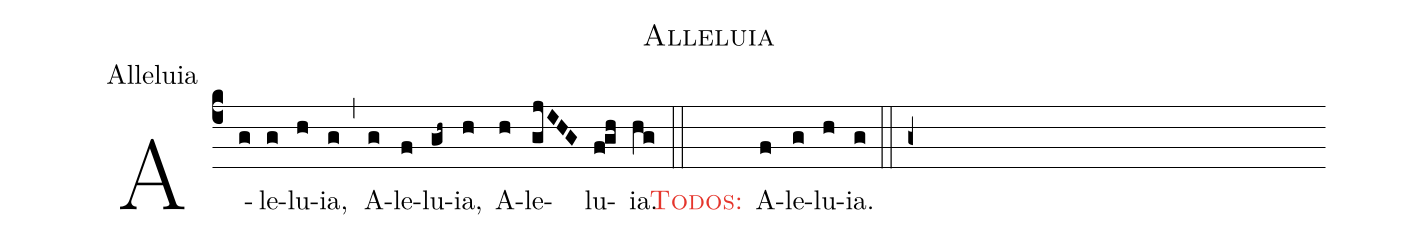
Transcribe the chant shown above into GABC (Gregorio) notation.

name: Alleluia;
office-part: Alleluia;
%%
(c4)

A(g)le(g)lu(h)ia,(g) (,) A(g)le(f)lu(gh~)ia,(h) A(h)le(gjIHG)lu(f!gh)ia.(hg)

(::)

<nlba><c><sc>Todos</sc>:</c>() A</nlba>(f)le(g)lu(h)ia.(g)

(::)

(g+)
